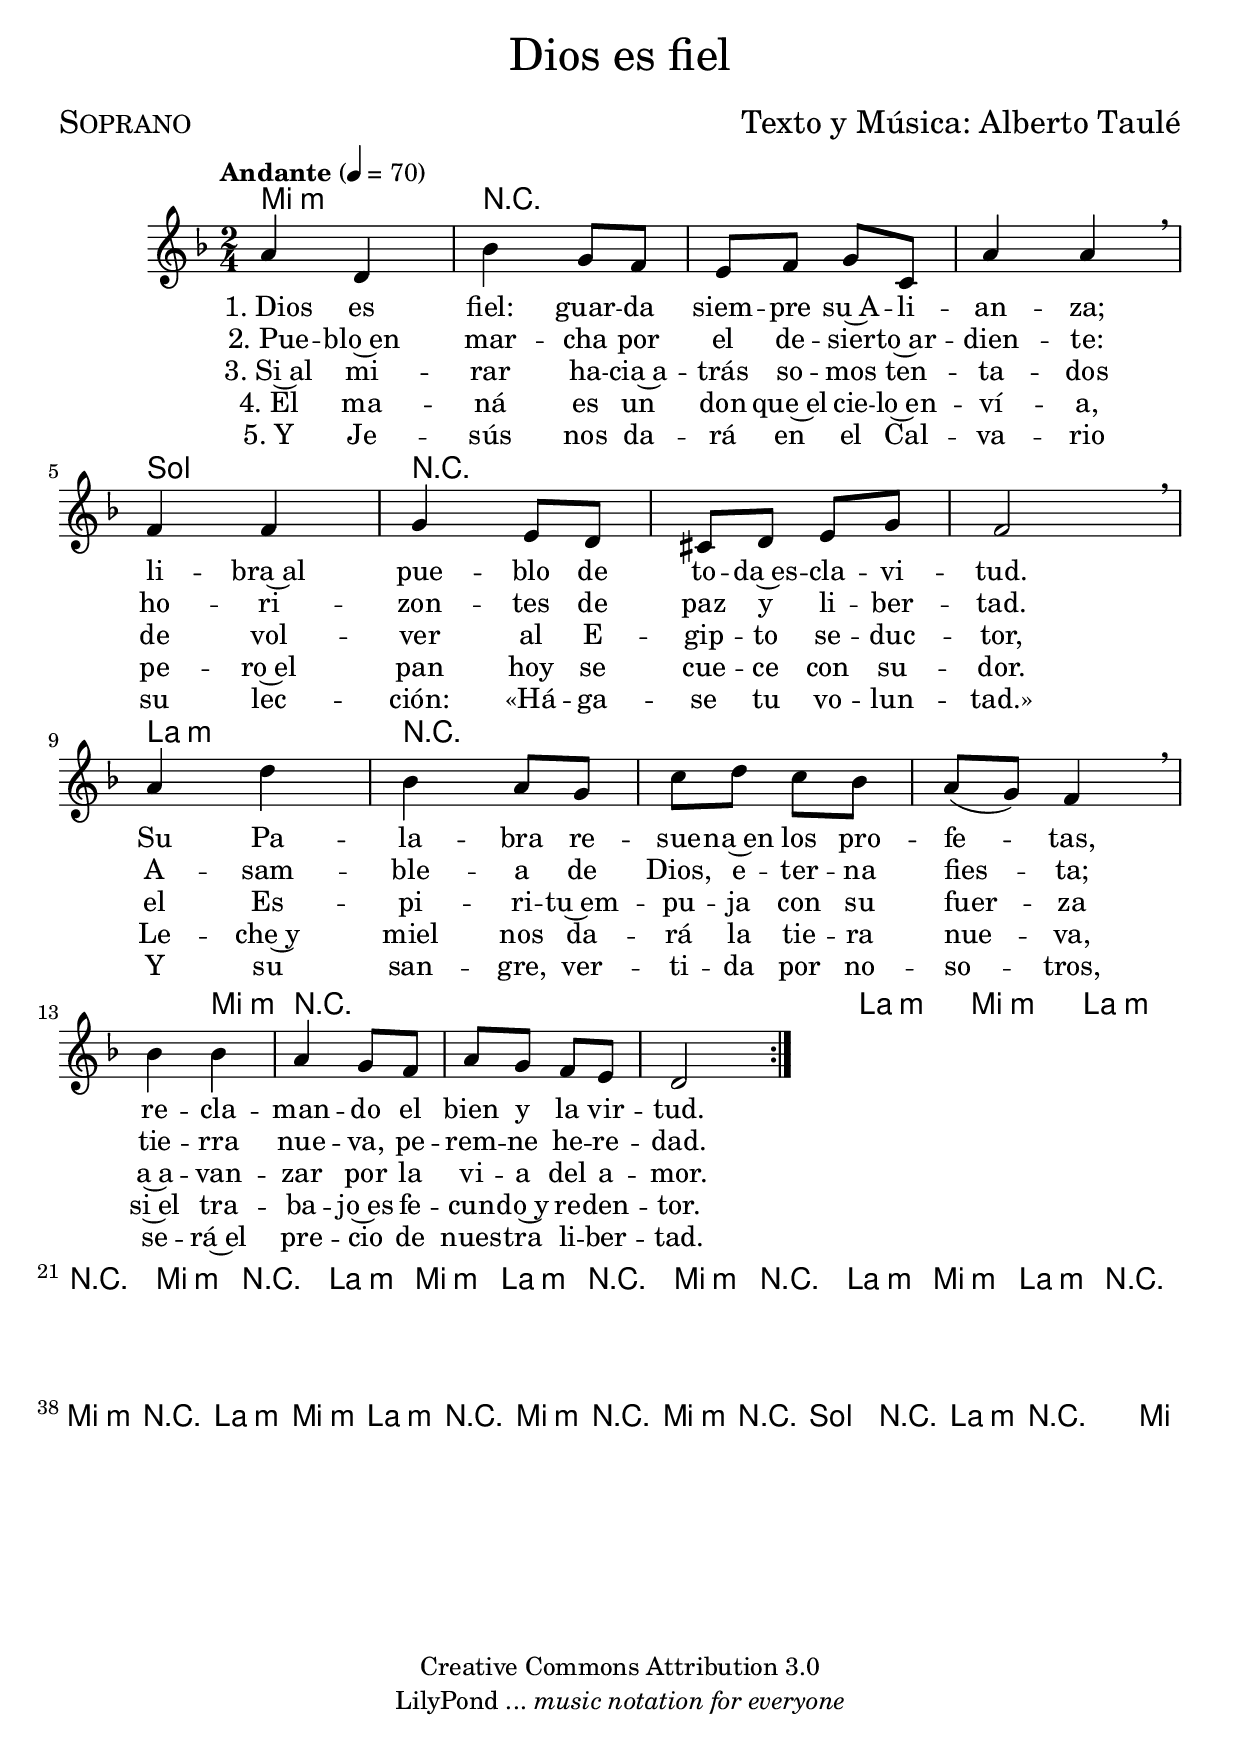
% ****************************************************************
%	Dios es Fiel - Soprano
%	by serach.sam@
% ****************************************************************
\language "espanol"
\version "2.19.80"

% --- Includes
\include "global.ily"
\include "armonia.ily"
\include "lyric.ily"
% --- Musica
soprano = \relative do'' {
  \compressFullBarRests
  \dynamicUp
  %Escribir la musica aqui...
  la4 re,			| %01
  sib'4 sol8 fa		| %02
  mi8 fa sol do,		| %03
  la'4 la	 \breathe	| \break %04
  %\overrideProperty Score.NonMusicalPaperColumn.line-break-system-details #'((extra-offset . (0 . 3)))
  fa4 fa			| %05
  sol4 mi8 re		| %06
  dos8 re mi sol		| %07
  fa2 \breathe		| \break %08
  %\overrideProperty Score.NonMusicalPaperColumn.line-break-system-details #'((extra-offset . (0 . 7)))
  la4 re			| %09
  sib4 la8 sol		| %10
  do8 re do sib		| %11
  la8( sol) fa4 \breathe | \break %12
  %\overrideProperty Score.NonMusicalPaperColumn.line-break-system-details #'((extra-offset . (0 . 11)))
  sib4 sib		| %13
  la4 sol8 fa		| %14
  la8 sol fa mi		| %15
  re2			| %16
}


% --- Tamaño del pentagrama
#(set-global-staff-size 22)

% --- Cabecera
\markup { \fill-line { \center-column { \fontsize #5 "Dios es fiel" \fontsize #3 \caps " " } } }
\markup { \fill-line { \fontsize #2 \caps "Soprano" \center-column { \fontsize #2 "Texto y Música: Alberto Taulé" } } }
\header {
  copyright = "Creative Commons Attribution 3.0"
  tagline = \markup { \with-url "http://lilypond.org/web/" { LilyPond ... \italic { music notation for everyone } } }
  breakbefore = ##t
}

% --- Partitura
\score {
  <<
    \acordes
    \new Staff {
      \new Voice = "soprano" {
        <<
          %\set Staff.midiInstrument = #"piano"
          \global
          \soprano
        >>
      }
    }
    \new Lyrics{ \lyricsto "soprano"{ \primeraLetra } }
    \new Lyrics{ \lyricsto "soprano"{ \segundaLetra } }
    \new Lyrics{ \lyricsto "soprano"{ \terceraLetra } }
    \new Lyrics{ \lyricsto "soprano"{ \cuartaLetra } }
    \new Lyrics{ \lyricsto "soprano"{ \quintaLetra } }
  >>
  \midi {}
  \layout {}
}

% --- Pagina
\paper {
  #(set-default-paper-size "letter")
  #(include-special-characters)
}